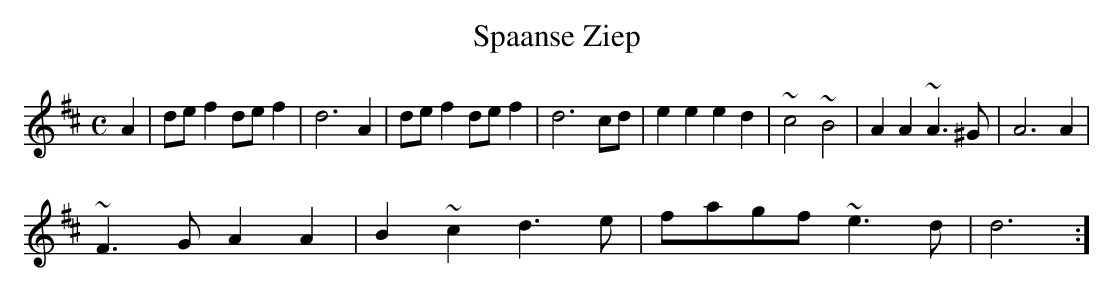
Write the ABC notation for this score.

X:1
T:Spaanse Ziep
M:C
K:Dmaj
A2|def2def2|d6A2|def2def2|d6cd|e2e2e2d2|~c4~B4|A2A2~A3^G|A6A2|
~F3GA2A2|B2~c2d3e|fagf~e3d|d6:]
